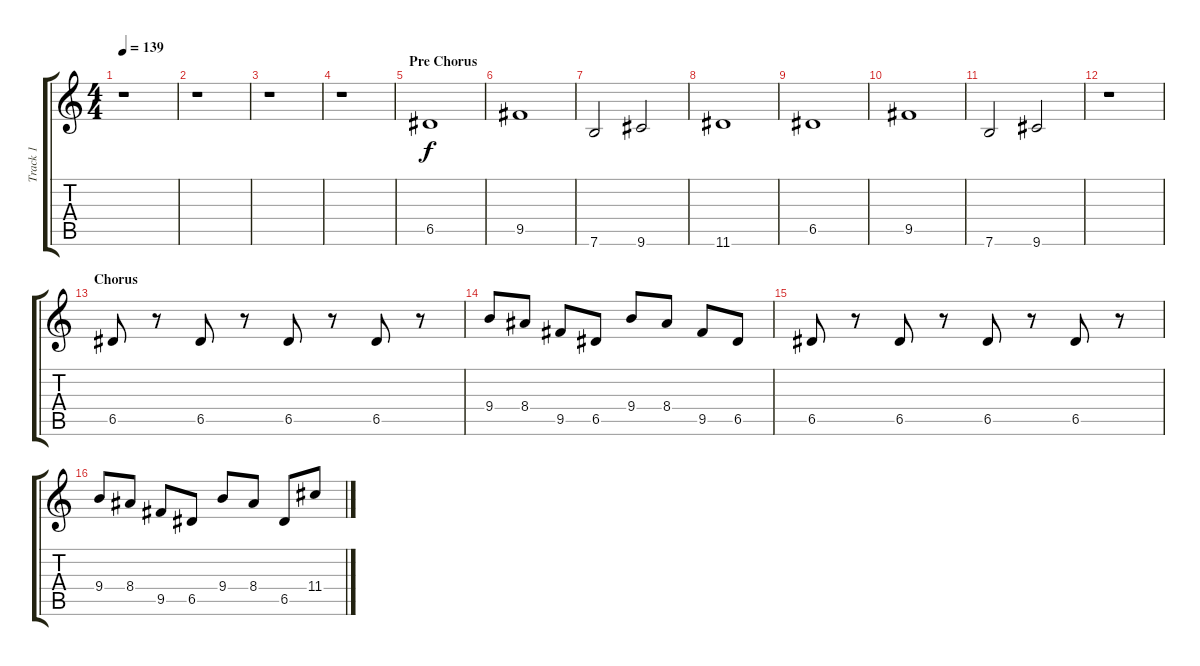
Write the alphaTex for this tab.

\track ("Track 1" "Track 1") {instrument overdrivenguitar}
\staff {score tabs}
\tuning (E4 B3 G3 D3 A2 E2) {hide}
\ts (4 4)
\tempo 139
\clef g2
\ks c
r.1{dy f} |
r.1 |
r.1 |
r.1 |
\section ("" "Pre Chorus")
6.5.1 |
9.5.1 |
7.6.2 9.6.2 |
11.6.1 |
6.5.1 |
9.5.1 |
7.6.2 9.6.2 |
r.1 |
\section ("" "Chorus")
6.5.8 r.8 6.5.8 r.8 6.5.8 r.8 6.5.8 r.8 |
9.4.8 8.4.8 9.5.8 6.5.8 9.4.8 8.4.8 9.5.8 6.5.8 |
6.5.8 r.8 6.5.8 r.8 6.5.8 r.8 6.5.8 r.8 |
9.4.8 8.4.8 9.5.8 6.5.8 9.4.8 8.4.8 6.5.8 11.4.8
